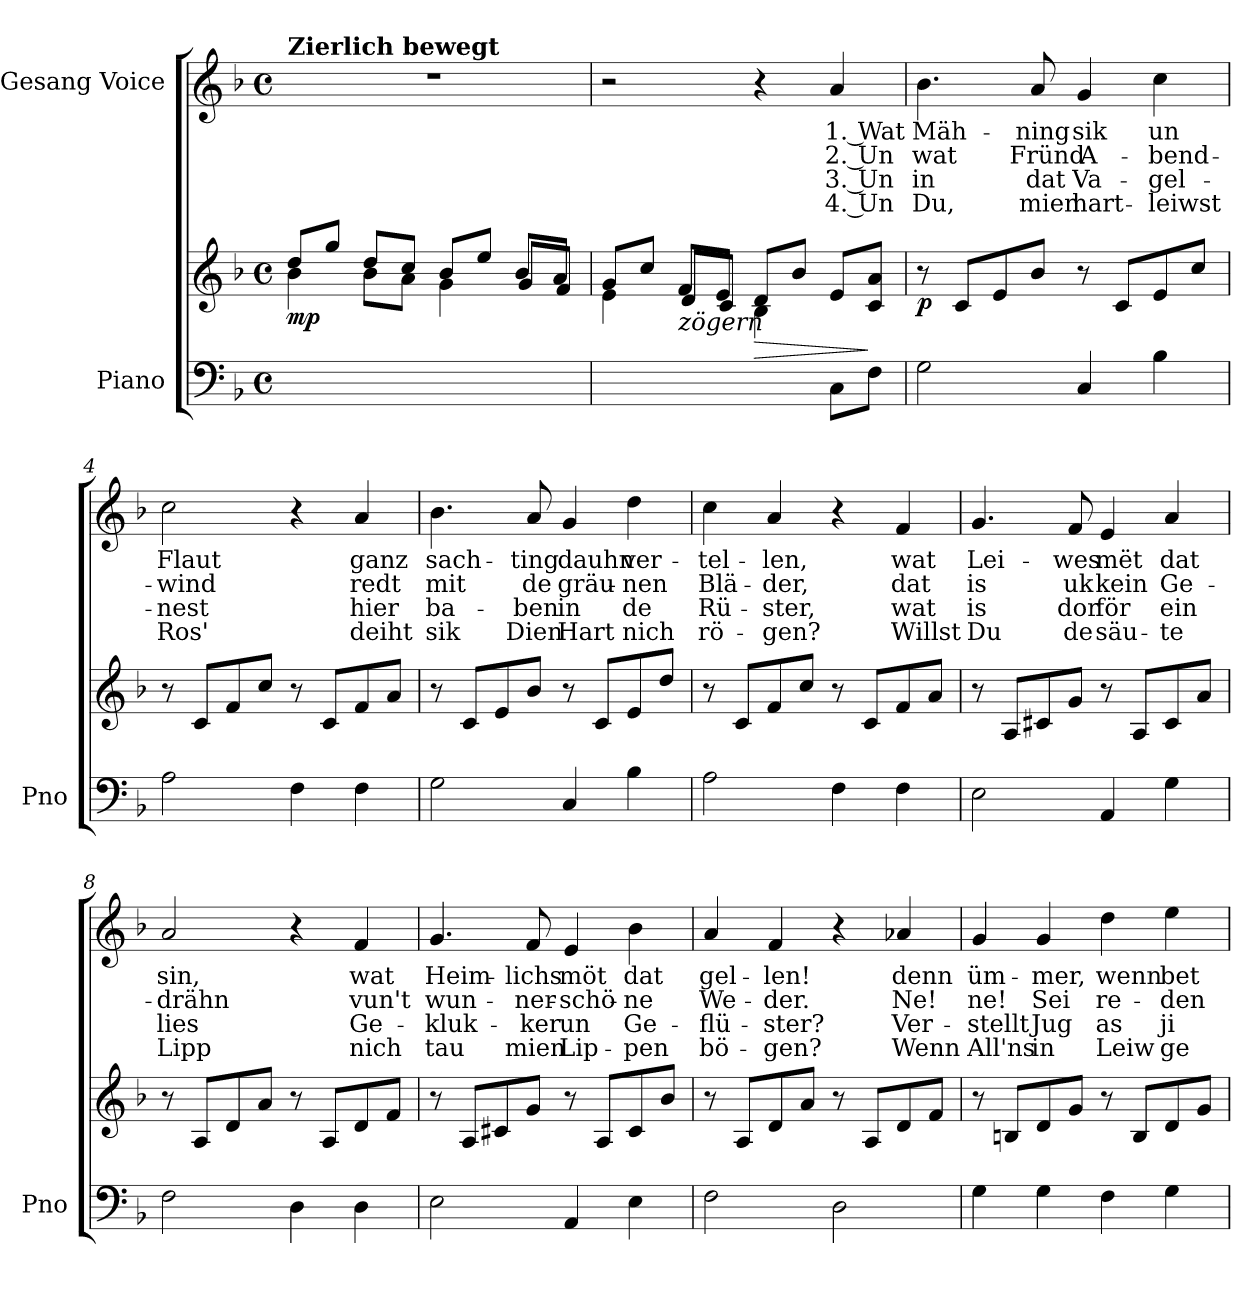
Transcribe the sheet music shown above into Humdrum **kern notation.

**kern	**kern	**dynam	**kern	**text	**text	**text	**text
*part2	*part2	*part2	*part1	*part1	*part1	*part1	*part1
*staff3	*staff2	*staff2/3	*staff1	*staff1	*staff1	*staff1	*staff1
*I"Piano	*	*	*I"Gesang Voice	*	*	*	*
*I'Pno	*	*	*	*	*	*	*
*clefF4	*clefG2	*	*clefG2	*	*	*	*
*k[b-]	*k[b-]	*	*k[b-]	*	*	*	*
*M4/4	*M4/4	*	*M4/4	*	*	*	*
*met(c)	*met(c)	*	*met(c)	*	*	*	*
=1	=1	=1	=1	=1	=1	=1	=1
*	*^	*	*	*	*	*	*
!	!	!	!	!LO:TX:a:B:t=Zierlich bewegt	!	!	!	!
!	!	!	!LO:DY:b	!	!	!	!	!
1ryy	8dd/L	4b-\	mp	1r	.	.	.	.
.	8gg/J	.	.	.	.	.	.	.
.	8dd/L	8b-\L	.	.	.	.	.	.
.	8cc/J	8a\J	.	.	.	.	.	.
.	8b-/L	4g\	.	.	.	.	.	.
.	8ee/J	.	.	.	.	.	.	.
.	8b-/L	8g/L	.	.	.	.	.	.
.	8a/J	8f/J	.	.	.	.	.	.
=2	=2	=2	=2	=2	=2	=2	=2	=2
2.ryy	8g/L	4e\	.	2r	.	.	.	.
.	8cc/J	.	.	.	.	.	.	.
!	!LO:TX:b:i:t=zögern	!	!	!	!	!	!	!
.	8f/L	8d/L	.	.	.	.	.	.
.	8e/J	8c/J	.	.	.	.	.	.
!	!	!	!LO:HP:b	!	!	!	!	!
.	8d/L	4B-\	>	4r	.	.	.	.
.	8b-/J	.	.	.	.	.	.	.
8C\L	8e/L	4ryy	.	4a/	1. Wat	2. Un	3. Un	4. Un
8F\J	8c/ 8a/J	.	]	.	.	.	.	.
*	*v	*v	*	*	*	*	*	*
=3	=3	=3	=3	=3	=3	=3	=3
!	!	!LO:DY:b	!	!	!	!	!
2G\	8r	p	4.b-\	Mäh-	wat	in	Du,
.	8c/L	.	.	.	.	.	.
.	8e/	.	.	.	.	.	.
.	8b-/J	.	8a/	-ning	Fründ	dat	mien
4C/	8r	.	4g/	sik	A-	Va-	hart-
.	8c/L	.	.	.	.	.	.
4B-\	8e/	.	4cc\	un	-bend-	-gel-	-leiwst
.	8cc/J	.	.	.	.	.	.
=4	=4	=4	=4	=4	=4	=4	=4
2A\	8r	.	2cc\	Flaut	-wind	-nest	Ros'
.	8c/L	.	.	.	.	.	.
.	8f/	.	.	.	.	.	.
.	8cc/J	.	.	.	.	.	.
4F\	8r	.	4r	.	.	.	.
.	8c/L	.	.	.	.	.	.
4F\	8f/	.	4a/	ganz	redt	hier	deiht
.	8a/J	.	.	.	.	.	.
=5	=5	=5	=5	=5	=5	=5	=5
2G\	8r	.	4.b-\	sach-	mit	ba-	sik
.	8c/L	.	.	.	.	.	.
.	8e/	.	.	.	.	.	.
.	8b-/J	.	8a/	-ting	de	-ben	Dien
4C/	8r	.	4g/	dauhn	gräu-	in	Hart
.	8c/L	.	.	.	.	.	.
4B-\	8e/	.	4dd\	ver-	-nen	de	nich
.	8dd/J	.	.	.	.	.	.
=6	=6	=6	=6	=6	=6	=6	=6
2A\	8r	.	4cc\	-tel-	Blä-	Rü-	rö-
.	8c/L	.	.	.	.	.	.
.	8f/	.	4a/	-len,	-der,	-ster,	-gen?
.	8cc/J	.	.	.	.	.	.
4F\	8r	.	4r	.	.	.	.
.	8c/L	.	.	.	.	.	.
4F\	8f/	.	4f/	wat	dat	wat	Willst
.	8a/J	.	.	.	.	.	.
=7	=7	=7	=7	=7	=7	=7	=7
2E\	8r	.	4.g/	Lei-	is	is	Du
.	8A/L	.	.	.	.	.	.
.	8c#X/	.	.	.	.	.	.
.	8g/J	.	8f/	-wes	uk	dor	de
4AA/	8r	.	4e/	mët	kein	för	säu-
.	8A/L	.	.	.	.	.	.
4G\	8c#/	.	4a/	dat	Ge-	ein	-te
.	8a/J	.	.	.	.	.	.
=8	=8	=8	=8	=8	=8	=8	=8
2F\	8r	.	2a/	sin,	-drähn	lies	Lipp
.	8A/L	.	.	.	.	.	.
.	8d/	.	.	.	.	.	.
.	8a/J	.	.	.	.	.	.
4D\	8r	.	4r	.	.	.	.
.	8A/L	.	.	.	.	.	.
4D\	8d/	.	4f/	wat	vun't	Ge-	nich
.	8f/J	.	.	.	.	.	.
=9	=9	=9	=9	=9	=9	=9	=9
2E\	8r	.	4.g/	Heim-	wun-	-kluk-	tau
.	8A/L	.	.	.	.	.	.
.	8c#X/	.	.	.	.	.	.
.	8g/J	.	8f/	-lichs	-ner-	-ker	mien
4AA/	8r	.	4e/	möt	-schö-	un	Lip-
.	8A/L	.	.	.	.	.	.
4E\	8c#/	.	4b-\	dat	-ne	Ge-	-pen
.	8b-/J	.	.	.	.	.	.
=10	=10	=10	=10	=10	=10	=10	=10
2F\	8r	.	4a/	gel-	We-	-flü-	bö-
.	8A/L	.	.	.	.	.	.
.	8d/	.	4f/	-len!	-der.	-ster?	-gen?
.	8a/J	.	.	.	.	.	.
2D\	8r	.	4r	.	.	.	.
.	8A/L	.	.	.	.	.	.
.	8d/	.	4a-X/	denn	Ne!	Ver-	Wenn
.	8f/J	.	.	.	.	.	.
=11	=11	=11	=11	=11	=11	=11	=11
4G\	8r	.	4g/	üm-	ne!	-stellt	All'ns
.	8Bn/L	.	.	.	.	.	.
4G\	8d/	.	4g/	-mer,	Sei	Jug	in
.	8g/J	.	.	.	.	.	.
4F\	8r	.	4dd\	wenn	re-	as	Leiw
.	8B/L	.	.	.	.	.	.
4G\	8d/	.	4ee\	bet	-den	ji	ge-
.	8g/J	.	.	.	.	.	.
=	=	=	=	=	=	=	=
*-	*-	*-	*-	*-	*-	*-	*-
